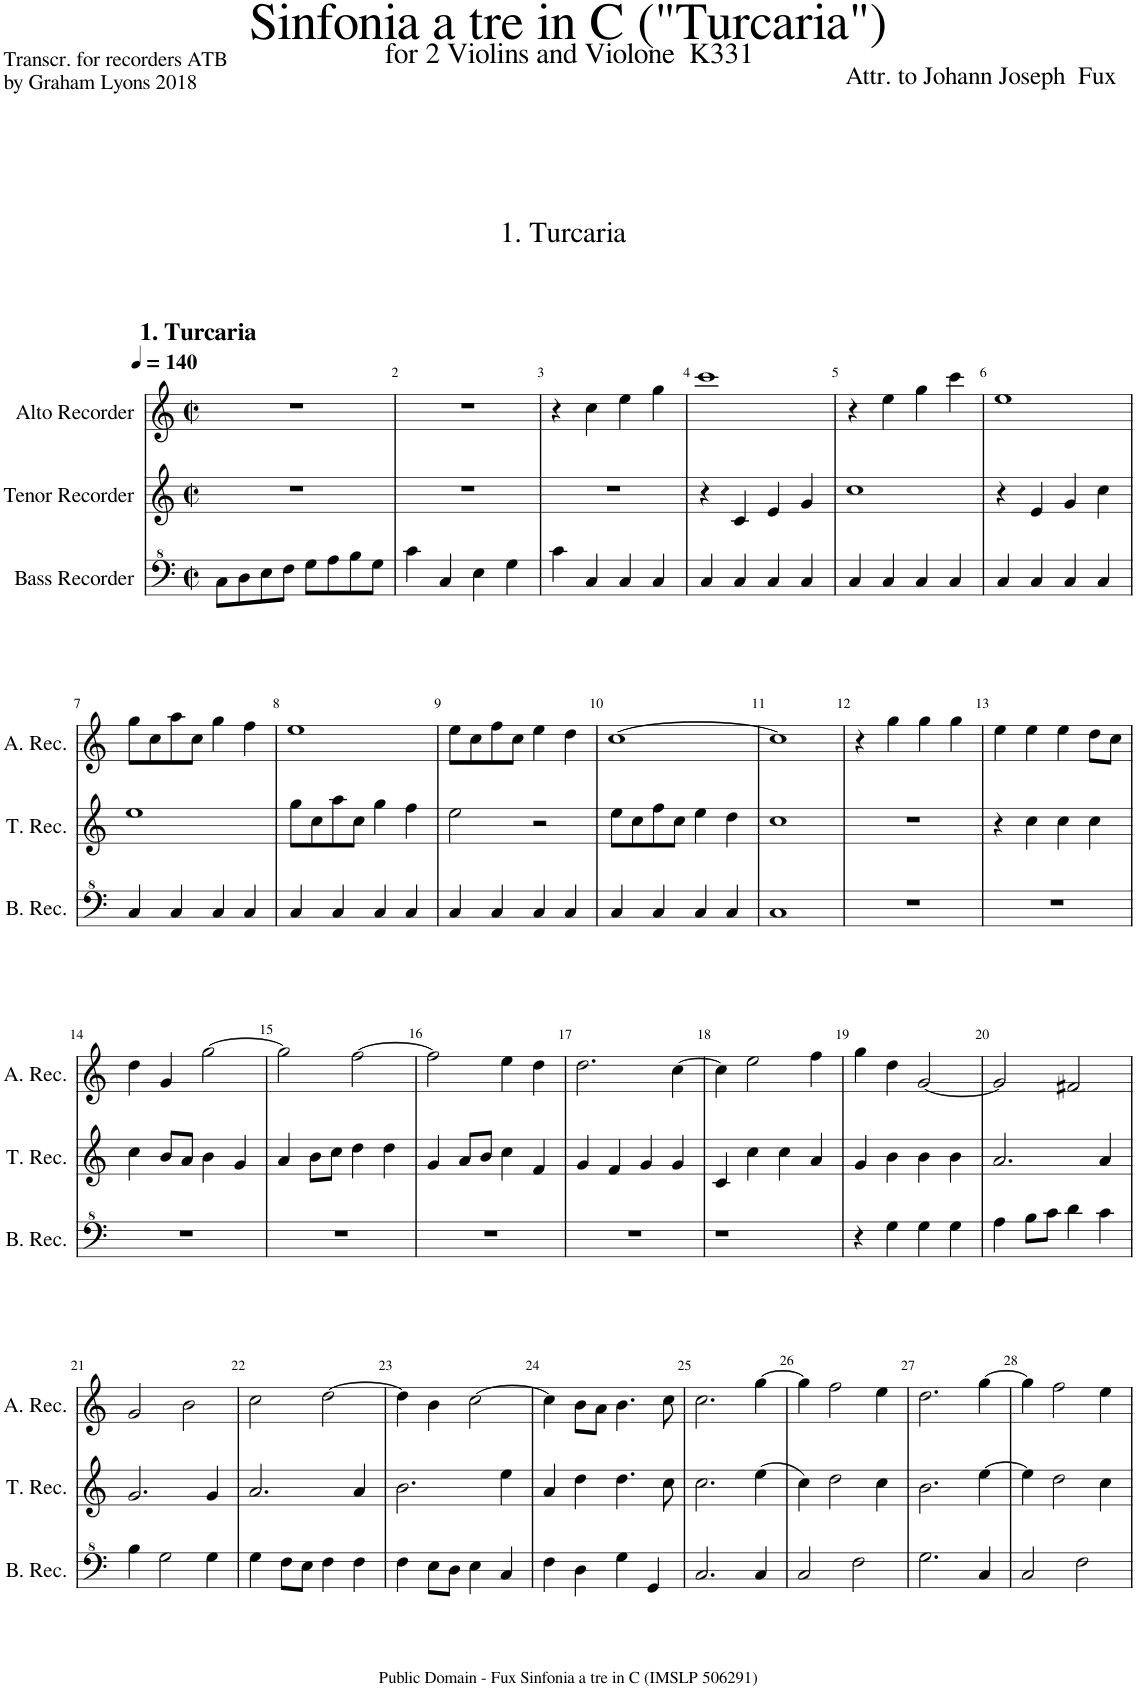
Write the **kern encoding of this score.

**kern	**kern	**kern
*part3	*part2	*part1
*staff3	*staff2	*staff1
*I"Bass Recorder	*I"Tenor Recorder	*I"Alto Recorder
*I'B. Rec.	*I'T. Rec.	*I'A. Rec.
*clefF^4	*clefG2	*clefG2
*k[]	*k[]	*k[]
*M2/2	*M2/2	*M2/2
*met(c|)	*met(c|)	*met(c|)
*MM140	*MM140	*MM140
!!LO:REH:place=s1:a:B:cj:enc=none:fs=14:t=1. Turcaria
=1	=1	=1
8c\L	1r	1r
8d\	.	.
8e\	.	.
8f\J	.	.
8g\L	.	.
8a\	.	.
8b\	.	.
8g\J	.	.
=2	=2	=2
4cc\	1r	1r
4c/	.	.
4e\	.	.
4g\	.	.
=3	=3	=3
4cc\	1r	4r
4c/	.	4cc\
4c/	.	4ee\
4c/	.	4gg\
=4	=4	=4
4c/	4r	1ccc
4c/	4c/	.
4c/	4e/	.
4c/	4g/	.
=5	=5	=5
4c/	1cc	4r
4c/	.	4ee\
4c/	.	4gg\
4c/	.	4ccc\
=6	=6	=6
4c/	4r	1ee
4c/	4e/	.
4c/	4g/	.
4c/	4cc\	.
!!LO:LB:g=z
=7	=7	=7
4c/	1ee	8gg\L
.	.	8cc\
4c/	.	8aa\
.	.	8cc\J
4c/	.	4gg\
4c/	.	4ff\
=8	=8	=8
4c/	8gg\L	1ee
.	8cc\	.
4c/	8aa\	.
.	8cc\J	.
4c/	4gg\	.
4c/	4ff\	.
=9	=9	=9
4c/	2ee\	8ee\L
.	.	8cc\
4c/	.	8ff\
.	.	8cc\J
4c/	2r	4ee\
4c/	.	4dd\
=10	=10	=10
4c/	8ee\L	[1cc
.	8cc\	.
4c/	8ff\	.
.	8cc\J	.
4c/	4ee\	.
4c/	4dd\	.
=11	=11	=11
1c	1cc	1cc]
=12	=12	=12
1r	1r	4r
.	.	4gg\
.	.	4gg\
.	.	4gg\
=13	=13	=13
1r	4r	4ee\
.	4cc\	4ee\
.	4cc\	4ee\
.	4cc\	8dd\L
.	.	8cc\J
!!LO:LB:g=z
=14	=14	=14
1r	4cc\	4dd\
.	8b/L	4g/
.	8a/J	.
.	4b\	[2gg\
.	4g/	.
=15	=15	=15
1r	4a/	2gg\]
.	8b\L	.
.	8cc\J	.
.	4dd\	[2ff\
.	4dd\	.
=16	=16	=16
1r	4g/	2ff\]
.	8a/L	.
.	8b/J	.
.	4cc\	4ee\
.	4f/	4dd\
=17	=17	=17
1r	4g/	2.dd\
.	4f/	.
.	4g/	.
.	4g/	[4cc\
=18	=18	=18
1r	4c/	4cc\]
.	4cc\	2ee\
.	4cc\	.
.	4a/	4ff\
=19	=19	=19
4r	4g/	4gg\
4g\	4b\	4dd\
4g\	4b\	[2g/
4g\	4b\	.
=20	=20	=20
4a\	2.a/	2g/]
8b\L	.	.
8cc\J	.	.
4dd\	.	2f#X/
4cc\	4a/	.
!!LO:LB:g=z
=21	=21	=21
4b\	2.g/	2g/
2g\	.	.
.	.	2b\
4g\	4g/	.
=22	=22	=22
4g\	2.a/	2cc\
8f\L	.	.
8e\J	.	.
4f\	.	[2dd\
4f\	4a/	.
=23	=23	=23
4f\	2.b\	4dd\]
8e\L	.	4b\
8d\J	.	.
4e\	.	[2cc\
4c/	4ee\	.
=24	=24	=24
4f\	4a/	4cc\]
4d\	4dd\	8b\L
.	.	8a\J
4g\	4.dd\	4.b\
4G/	.	.
.	8cc\	8cc\
=25	=25	=25
2.c/	2.cc\	2.cc\
4c/	(4ee\	[4gg\
=26	=26	=26
2c/	4cc\)	4gg\]
.	2dd\	2ff\
2f\	.	.
.	4cc\	4ee\
=27	=27	=27
2.g\	2.b\	2.dd\
4c/	[4ee\	[4gg\
=28	=28	=28
2c/	4ee\]	4gg\]
.	2dd\	2ff\
2f\	.	.
.	4cc\	4ee\
=	=	=
*-	*-	*-
